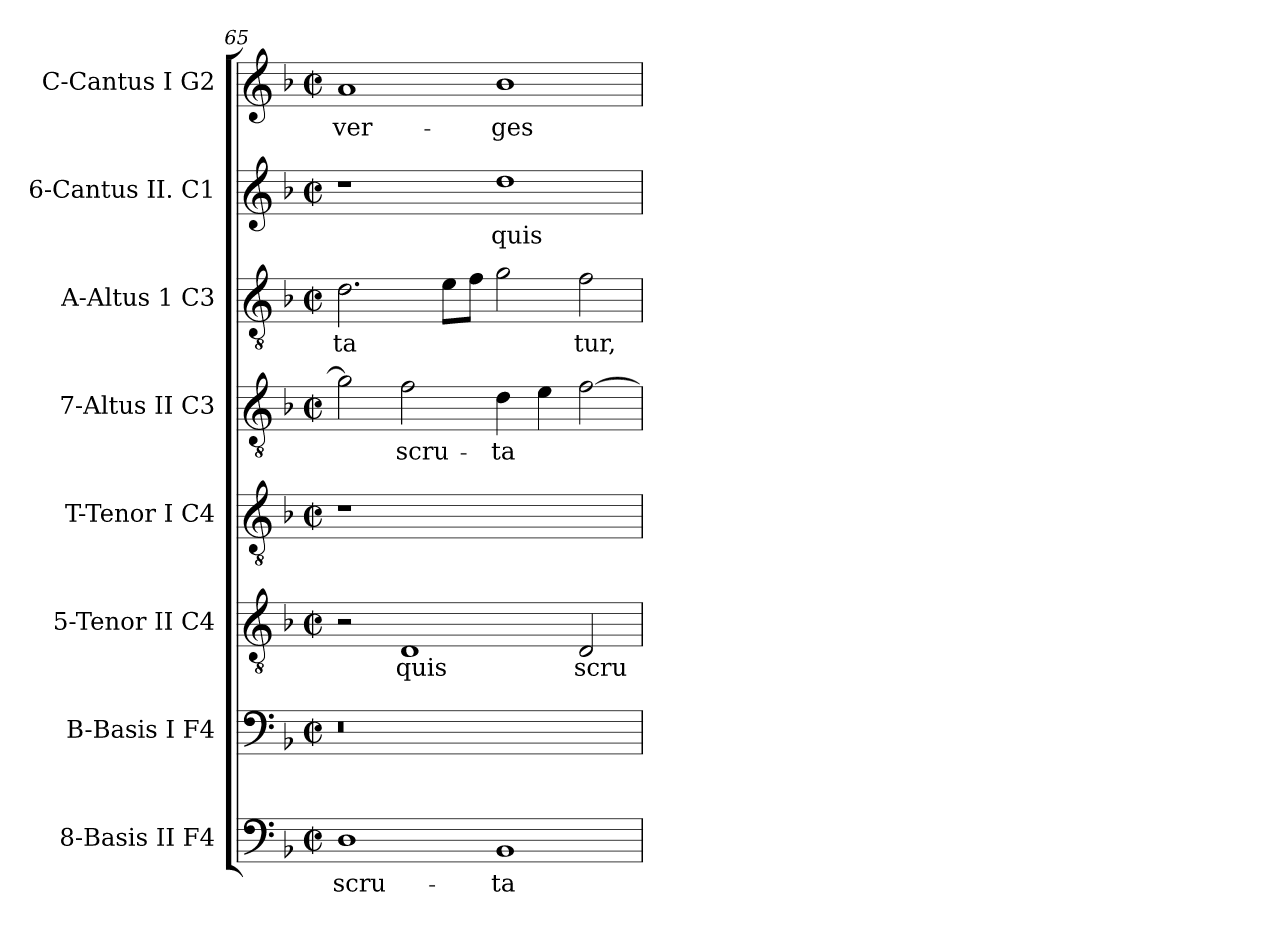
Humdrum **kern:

**kern	**text	**kern	**kern	**text	**kern	**kern	**text	**kern	**text	**kern	**text	**kern	**text
*part8	*part8	*part7	*part6	*part6	*part5	*part4	*part4	*part3	*part3	*part2	*part2	*part1	*part1
*staff8	*staff8	*staff7	*staff6	*staff6	*staff5	*staff4	*staff4	*staff3	*staff3	*staff2	*staff2	*staff1	*staff1
*I"8-Basis II  F4	*	*I"B-Basis I  F4	*I"5-Tenor II  C4	*	*I"T-Tenor I  C4	*I"7-Altus II  C3	*	*I"A-Altus 1  C3	*	*I"6-Cantus II.  C1	*	*I"C-Cantus I  G2	*
*	*	*I'B	*	*	*I'T	*	*	*I'A	*	*	*	*I'C	*
*clefF4	*	*clefF4	*clefGv2	*	*clefGv2	*clefGv2	*	*clefGv2	*	*clefG2	*	*clefG2	*
*k[b-]	*	*k[b-]	*k[b-]	*	*k[b-]	*k[b-]	*	*k[b-]	*	*k[b-]	*	*k[b-]	*
*F:	*	*F:	*F:	*	*F:	*F:	*	*F:	*	*F:	*	*F:	*
*M2/2	*	*M2/2	*M2/2	*	*M2/2	*M2/2	*	*M2/2	*	*M2/2	*	*M2/2	*
*met(c|)	*	*met(c|)	*met(c|)	*	*met(c|)	*met(c|)	*	*met(c|)	*	*met(c|)	*	*met(c|)	*
=65	=65	=65	=65	=65	=65	=65	=65	=65	=65	=65	=65	=65	=65
!	!LO:LY:b:cj	!	!	!	!	!	!LO:LY:b:cj	!	!LO:LY:b:cj	!	!	!	!LO:LY:b:cj
1D	scru-	0r	2r	.	1r	2g\]	.	2.d\	-ta-	1r	.	1a	ver-
!	!	!	!	!LO:LY:b:cj	!	!	!LO:LY:b:cj	!	!	!	!	!	!
.	.	.	1D	quis	.	2f\	scru-	.	.	.	.	.	.
!	!	!	!	!	!	!	!	!	!LO:LY:b:cj	!	!	!	!
.	.	.	.	.	.	.	.	8e\L	--	.	.	.	.
!	!	!	!	!	!	!	!	!	!LO:LY:b:cj	!	!	!	!
.	.	.	.	.	.	.	.	8f\J	--	.	.	.	.
!	!LO:LY:b:cj	!	!	!	!	!	!LO:LY:b:cj	!	!LO:LY:b:cj	!	!LO:LY:b:cj	!	!LO:LY:b:cj
1BB-	-ta-	.	.	.	1ryy	4d\	-ta-	2g\	--	1dd	quis	1b-	-ges-
!	!	!	!	!	!	!	!LO:LY:b:cj	!	!	!	!	!	!
.	.	.	.	.	.	4e\	--	.	.	.	.	.	.
!	!	!	!	!LO:LY:b:cj	!	!	!LO:LY:b:cj	!	!LO:LY:b:cj	!	!	!	!
.	.	.	2D/	scru-	.	[<2f\	--	2f\	-tur,	.	.	.	.
=	=	=	=	=	=	=	=	=	=	=	=	=	=
*-	*-	*-	*-	*-	*-	*-	*-	*-	*-	*-	*-	*-	*-
